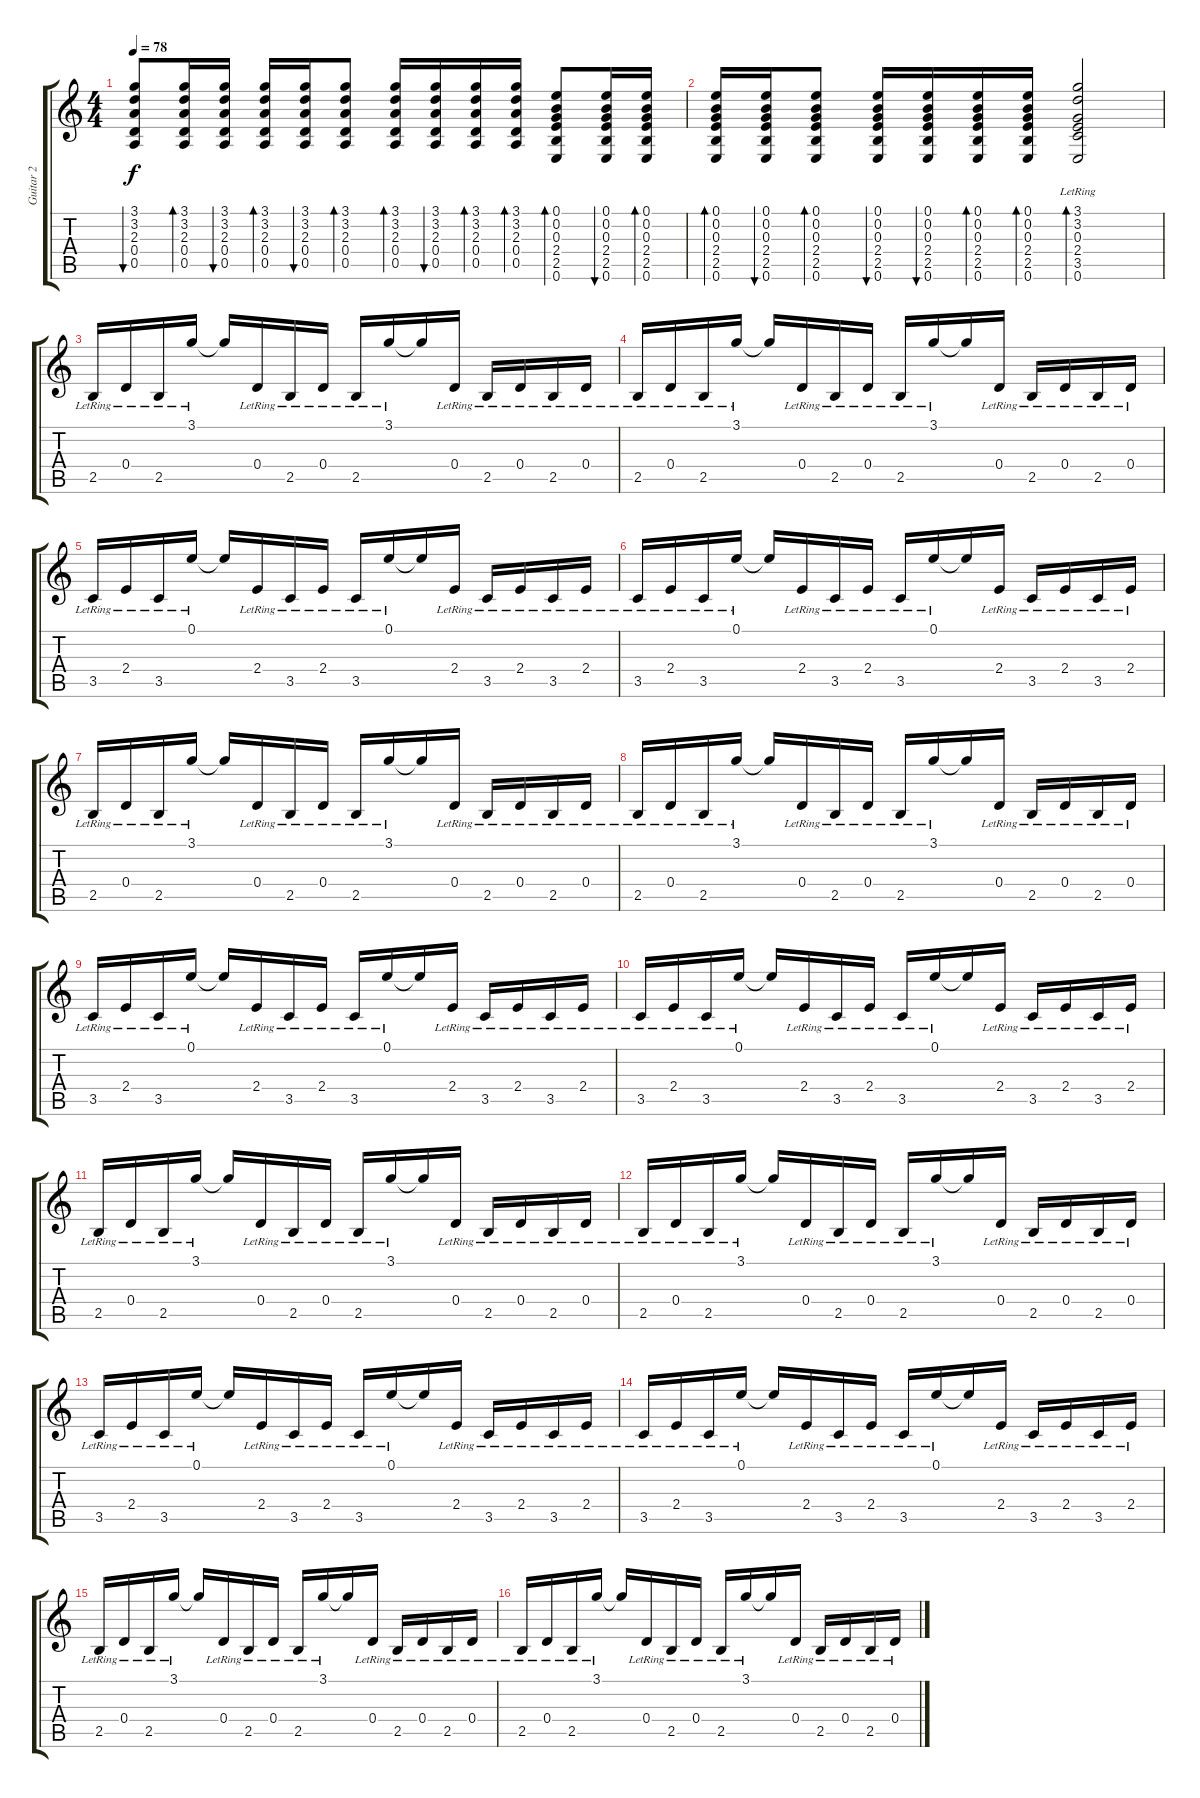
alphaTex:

\track ("Guitar 2" "Guitar 2") {instrument acousticguitarsteel}
\staff {score tabs}
\tuning (E4 B3 G3 D3 A2 E2) {hide}
\ts (4 4)
\tempo 78
\clef g2
\ks c
(3.1 3.2 2.3 0.4 0.5).8{bu 60 dy f} (3.1 3.2 2.3 0.4 0.5).16{bd 60} (3.1 3.2 2.3 0.4 0.5).16{bu 60} (3.1 3.2 2.3 0.4 0.5).16{bd 60} (3.1 3.2 2.3 0.4 0.5).16{bu 60} (3.1 3.2 2.3 0.4 0.5).8{bd 60} (3.1 3.2 2.3 0.4 0.5).16{bd 60} (3.1 3.2 2.3 0.4 0.5).16{bu 60} (3.1 3.2 2.3 0.4 0.5).16{bd 60} (3.1 3.2 2.3 0.4 0.5).16{bd 60} (0.1 0.2 0.3 2.4 2.5 0.6).8{bd 60} (0.1 0.2 0.3 2.4 2.5 0.6).16{bu 60} (0.1 0.2 0.3 2.4 2.5 0.6).16{bd 60} |
(0.1 0.2 0.3 2.4 2.5 0.6).16{bd 60} (0.1 0.2 0.3 2.4 2.5 0.6).16{bu 60} (0.1 0.2 0.3 2.4 2.5 0.6).8{bd 60} (0.1 0.2 0.3 2.4 2.5 0.6).16{bu 60} (0.1 0.2 0.3 2.4 2.5 0.6).16{bu 60} (0.1 0.2 0.3 2.4 2.5 0.6).16{bd 60} (0.1 0.2 0.3 2.4 2.5 0.6).16{bd 60} (3.1{lr} 3.2{lr} 0.3{lr} 2.4{lr} 3.5{lr} 0.6{lr}).2{bd 60} |
2.5{lr}.16 0.4{lr}.16 2.5{lr}.16 3.1{lr}.16 3.1{t}.16 0.4{lr}.16 2.5{lr}.16 0.4{lr}.16 2.5{lr}.16 3.1{lr}.16 3.1{t}.16 0.4{lr}.16 2.5{lr}.16 0.4{lr}.16 2.5{lr}.16 0.4{lr}.16 |
2.5{lr}.16 0.4{lr}.16 2.5{lr}.16 3.1{lr}.16 3.1{t}.16 0.4{lr}.16 2.5{lr}.16 0.4{lr}.16 2.5{lr}.16 3.1{lr}.16 3.1{t}.16 0.4{lr}.16 2.5{lr}.16 0.4{lr}.16 2.5{lr}.16 0.4{lr}.16 |
3.5{lr}.16 2.4{lr}.16 3.5{lr}.16 0.1{lr}.16 0.1{t}.16 2.4{lr}.16 3.5{lr}.16 2.4{lr}.16 3.5{lr}.16 0.1{lr}.16 0.1{t}.16 2.4{lr}.16 3.5{lr}.16 2.4{lr}.16 3.5{lr}.16 2.4{lr}.16 |
3.5{lr}.16 2.4{lr}.16 3.5{lr}.16 0.1{lr}.16 0.1{t}.16 2.4{lr}.16 3.5{lr}.16 2.4{lr}.16 3.5{lr}.16 0.1{lr}.16 0.1{t}.16 2.4{lr}.16 3.5{lr}.16 2.4{lr}.16 3.5{lr}.16 2.4{lr}.16 |
2.5{lr}.16 0.4{lr}.16 2.5{lr}.16 3.1{lr}.16 3.1{t}.16 0.4{lr}.16 2.5{lr}.16 0.4{lr}.16 2.5{lr}.16 3.1{lr}.16 3.1{t}.16 0.4{lr}.16 2.5{lr}.16 0.4{lr}.16 2.5{lr}.16 0.4{lr}.16 |
2.5{lr}.16 0.4{lr}.16 2.5{lr}.16 3.1{lr}.16 3.1{t}.16 0.4{lr}.16 2.5{lr}.16 0.4{lr}.16 2.5{lr}.16 3.1{lr}.16 3.1{t}.16 0.4{lr}.16 2.5{lr}.16 0.4{lr}.16 2.5{lr}.16 0.4{lr}.16 |
3.5{lr}.16 2.4{lr}.16 3.5{lr}.16 0.1{lr}.16 0.1{t}.16 2.4{lr}.16 3.5{lr}.16 2.4{lr}.16 3.5{lr}.16 0.1{lr}.16 0.1{t}.16 2.4{lr}.16 3.5{lr}.16 2.4{lr}.16 3.5{lr}.16 2.4{lr}.16 |
3.5{lr}.16 2.4{lr}.16 3.5{lr}.16 0.1{lr}.16 0.1{t}.16 2.4{lr}.16 3.5{lr}.16 2.4{lr}.16 3.5{lr}.16 0.1{lr}.16 0.1{t}.16 2.4{lr}.16 3.5{lr}.16 2.4{lr}.16 3.5{lr}.16 2.4{lr}.16 |
2.5{lr}.16 0.4{lr}.16 2.5{lr}.16 3.1{lr}.16 3.1{t}.16 0.4{lr}.16 2.5{lr}.16 0.4{lr}.16 2.5{lr}.16 3.1{lr}.16 3.1{t}.16 0.4{lr}.16 2.5{lr}.16 0.4{lr}.16 2.5{lr}.16 0.4{lr}.16 |
2.5{lr}.16 0.4{lr}.16 2.5{lr}.16 3.1{lr}.16 3.1{t}.16 0.4{lr}.16 2.5{lr}.16 0.4{lr}.16 2.5{lr}.16 3.1{lr}.16 3.1{t}.16 0.4{lr}.16 2.5{lr}.16 0.4{lr}.16 2.5{lr}.16 0.4{lr}.16 |
3.5{lr}.16 2.4{lr}.16 3.5{lr}.16 0.1{lr}.16 0.1{t}.16 2.4{lr}.16 3.5{lr}.16 2.4{lr}.16 3.5{lr}.16 0.1{lr}.16 0.1{t}.16 2.4{lr}.16 3.5{lr}.16 2.4{lr}.16 3.5{lr}.16 2.4{lr}.16 |
3.5{lr}.16 2.4{lr}.16 3.5{lr}.16 0.1{lr}.16 0.1{t}.16 2.4{lr}.16 3.5{lr}.16 2.4{lr}.16 3.5{lr}.16 0.1{lr}.16 0.1{t}.16 2.4{lr}.16 3.5{lr}.16 2.4{lr}.16 3.5{lr}.16 2.4{lr}.16 |
2.5{lr}.16 0.4{lr}.16 2.5{lr}.16 3.1{lr}.16 3.1{t}.16 0.4{lr}.16 2.5{lr}.16 0.4{lr}.16 2.5{lr}.16 3.1{lr}.16 3.1{t}.16 0.4{lr}.16 2.5{lr}.16 0.4{lr}.16 2.5{lr}.16 0.4{lr}.16 |
2.5{lr}.16 0.4{lr}.16 2.5{lr}.16 3.1{lr}.16 3.1{t}.16 0.4{lr}.16 2.5{lr}.16 0.4{lr}.16 2.5{lr}.16 3.1{lr}.16 3.1{t}.16 0.4{lr}.16 2.5{lr}.16 0.4{lr}.16 2.5{lr}.16 0.4{lr}.16
